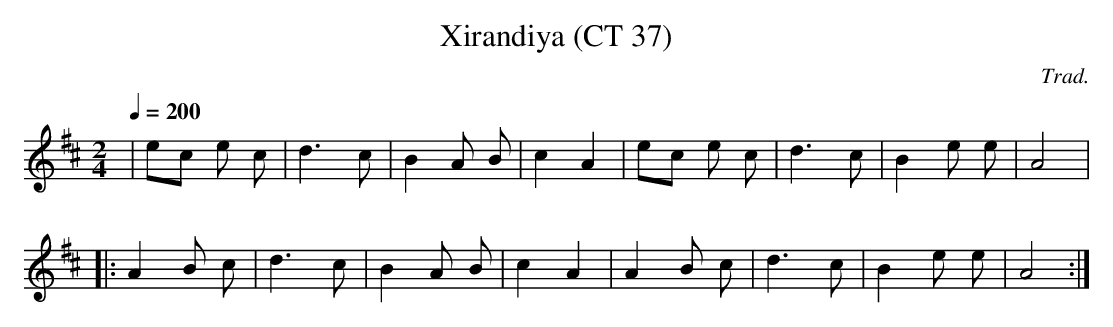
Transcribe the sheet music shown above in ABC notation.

X:1
T:Xirandiya (CT 37)
C:Trad.
M:2/4
L:1/8
Q:1/4=200
K:D
 | ec e c | d3 c | B2 A B | c2 A2 | ec e c | d3 c | B2 e e | A4 |
 |: A2 B c | d3 c | B2 A B | c2 A2 | A2 B c | d3 c | B2 e e | A4 :|
